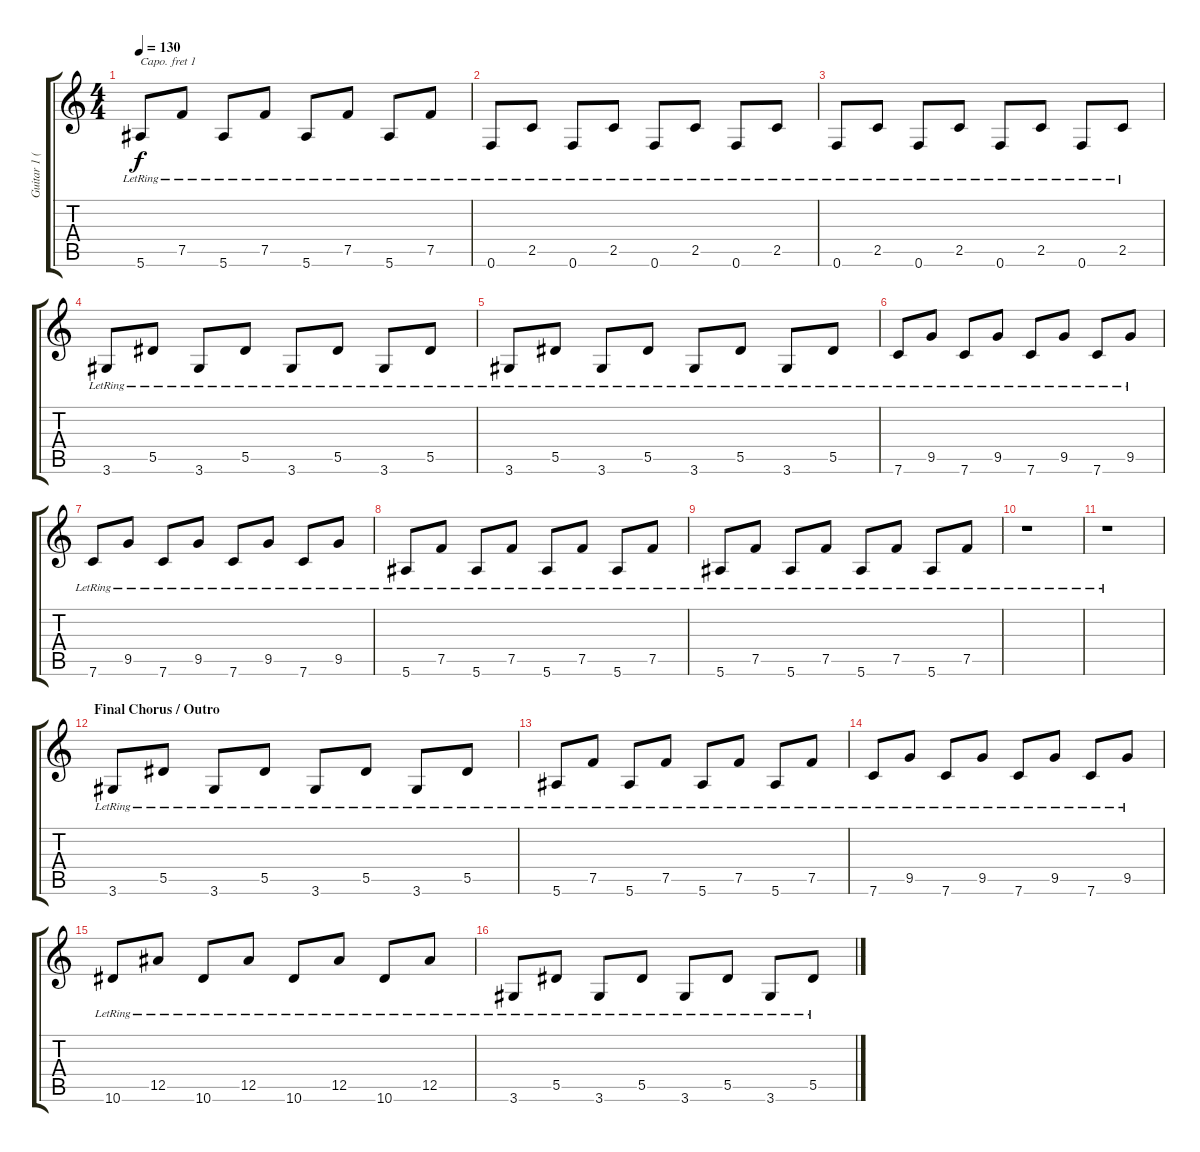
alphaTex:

\track ("Guitar 1 (Clean)" "Guitar 1 (") {instrument electricguitarclean}
\staff {score tabs}
\capo 1
\tuning (E4 B3 G3 D3 A2 E2) {hide}
\ts (4 4)
\tempo 130
\clef g2
\ks c
5.6{lr}.8{dy f} 7.5{lr}.8 5.6{lr}.8 7.5{lr}.8 5.6{lr}.8 7.5{lr}.8 5.6{lr}.8 7.5{lr}.8 |
0.6{lr}.8 2.5{lr}.8 0.6{lr}.8 2.5{lr}.8 0.6{lr}.8 2.5{lr}.8 0.6{lr}.8 2.5{lr}.8 |
0.6{lr}.8 2.5{lr}.8 0.6{lr}.8 2.5{lr}.8 0.6{lr}.8 2.5{lr}.8 0.6{lr}.8 2.5{lr}.8 |
3.6{lr}.8 5.5{lr}.8 3.6{lr}.8 5.5{lr}.8 3.6{lr}.8 5.5{lr}.8 3.6{lr}.8 5.5{lr}.8 |
3.6{lr}.8 5.5{lr}.8 3.6{lr}.8 5.5{lr}.8 3.6{lr}.8 5.5{lr}.8 3.6{lr}.8 5.5{lr}.8 |
7.6{lr}.8 9.5{lr}.8 7.6{lr}.8 9.5{lr}.8 7.6{lr}.8 9.5{lr}.8 7.6{lr}.8 9.5{lr}.8 |
7.6{lr}.8 9.5{lr}.8 7.6{lr}.8 9.5{lr}.8 7.6{lr}.8 9.5{lr}.8 7.6{lr}.8 9.5{lr}.8 |
5.6{lr}.8 7.5{lr}.8 5.6{lr}.8 7.5{lr}.8 5.6{lr}.8 7.5{lr}.8 5.6{lr}.8 7.5{lr}.8 |
5.6{lr}.8 7.5{lr}.8 5.6{lr}.8 7.5{lr}.8 5.6{lr}.8 7.5{lr}.8 5.6{lr}.8 7.5{lr}.8 |
r.1 |
r.1 |
\section ("" "Final Chorus / Outro")
3.6{lr}.8 5.5{lr}.8 3.6{lr}.8 5.5{lr}.8 3.6{lr}.8 5.5{lr}.8 3.6{lr}.8 5.5{lr}.8 |
5.6{lr}.8 7.5{lr}.8 5.6{lr}.8 7.5{lr}.8 5.6{lr}.8 7.5{lr}.8 5.6{lr}.8 7.5{lr}.8 |
7.6{lr}.8 9.5{lr}.8 7.6{lr}.8 9.5{lr}.8 7.6{lr}.8 9.5{lr}.8 7.6{lr}.8 9.5{lr}.8 |
10.6{lr}.8 12.5{lr}.8 10.6{lr}.8 12.5{lr}.8 10.6{lr}.8 12.5{lr}.8 10.6{lr}.8 12.5{lr}.8 |
3.6{lr}.8 5.5{lr}.8 3.6{lr}.8 5.5{lr}.8 3.6{lr}.8 5.5{lr}.8 3.6{lr}.8 5.5{lr}.8
